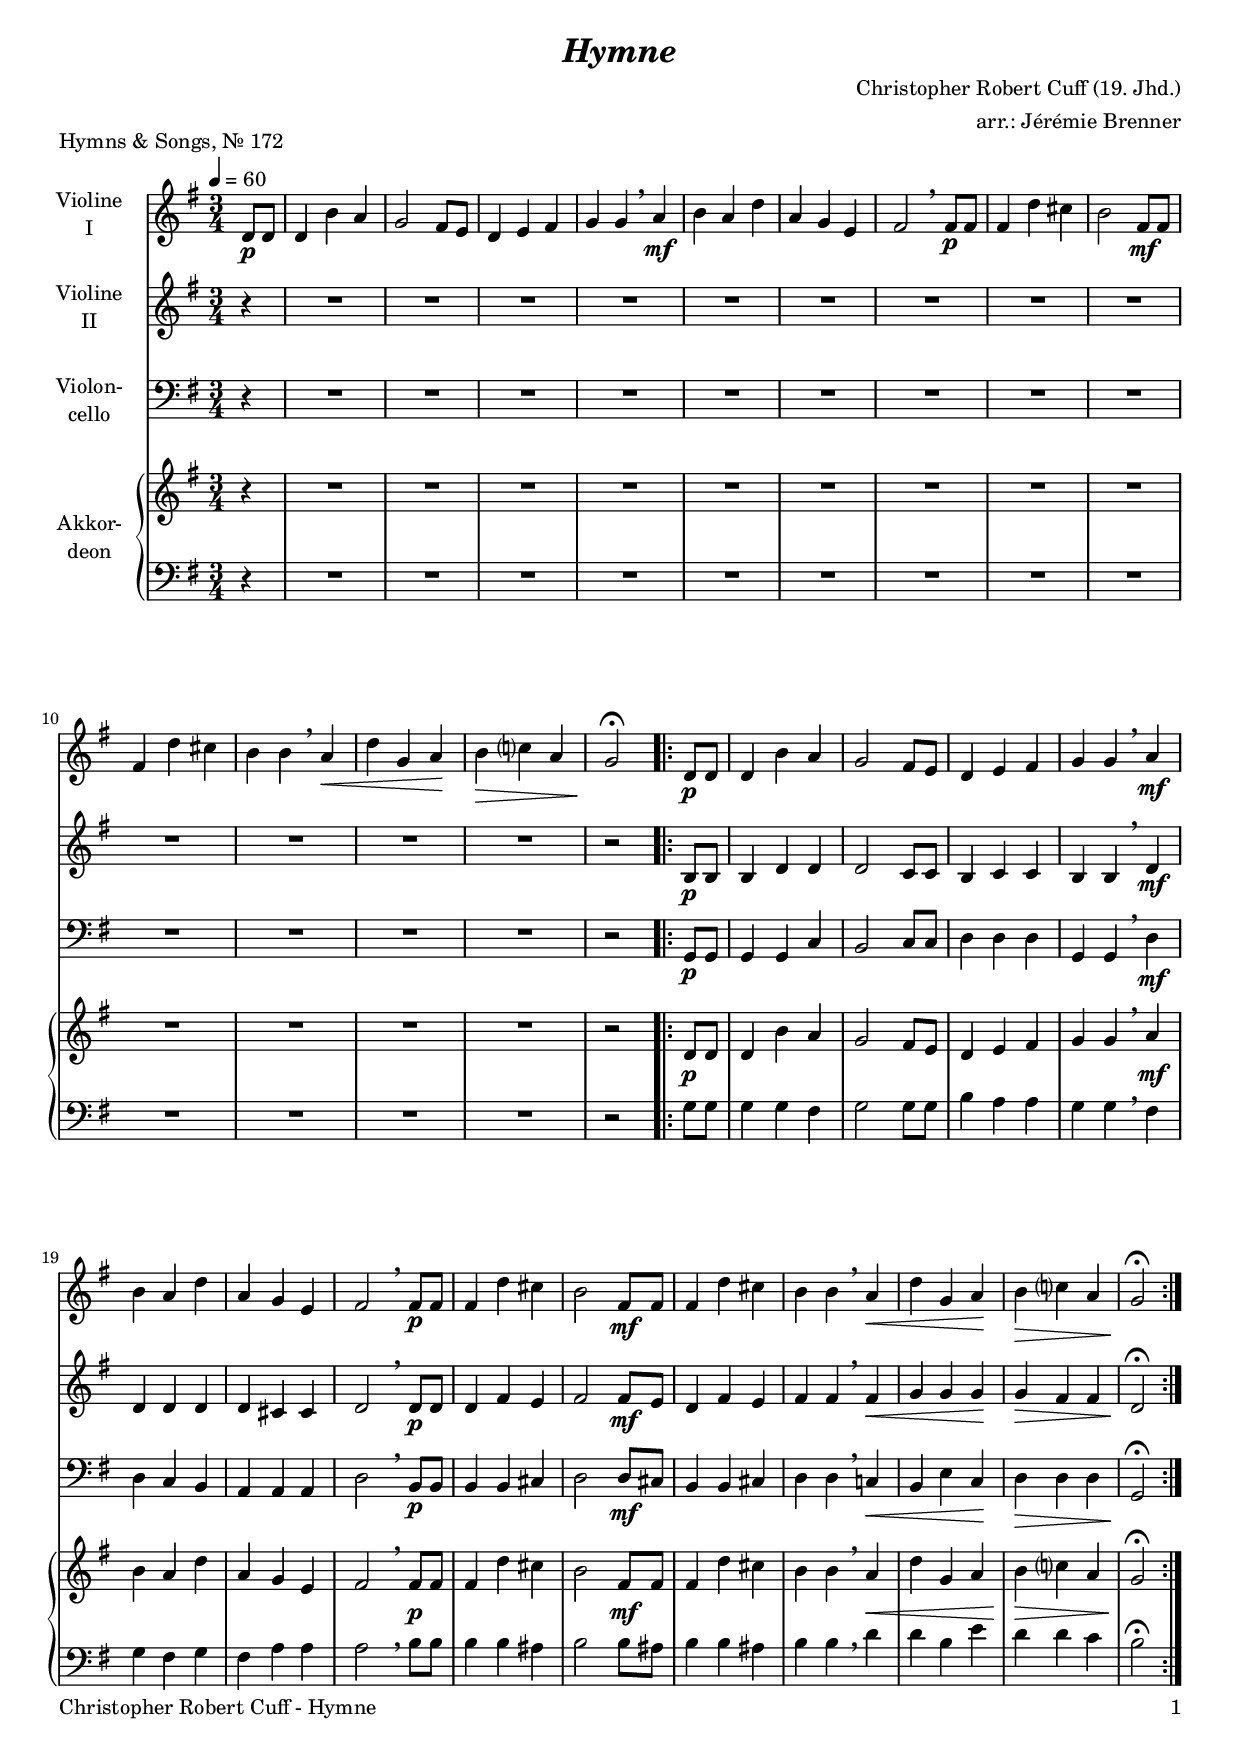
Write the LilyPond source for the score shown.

\version "2.24.1"
\include "deutsch.ly"

#(set-global-staff-size 18)

\header {
  title     = \markup \bold \italic "Hymne"
  composer  = "Christopher Robert Cuff (19. Jhd.)"
  arranger  = "arr.: Jérémie Brenner"
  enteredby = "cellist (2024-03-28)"
  piece     = "Hymns & Songs, Nr. 172"
}

voiceconsts = {
  \key g \major
  \time 3/4
  \clef "treble"
%  \numericTimeSignature
  \compressEmptyMeasures
%  Set default beaming for all staves
%  \set Timing.beamExceptions = #'()
%  \set Timing.baseMoment     = #(ly:make-moment 1 4)
%  \set Timing.beatStructure  = #'(1 1 1)
  \tempo 4=60
}

mivl = "violin"
mipz = "pizzicato strings"
mivc = "cello"
miac = "harmonica"

accl = \mark \markup \box \italic "accel."
arco = \markup \italic "arco"
pizz = \markup \italic "pizz."
rit  = \mark \markup \box \italic "rit."
tepr = \mark \markup \box \italic "Tempo primo"

va = \relative c' {
  \voiceconsts

  \partial 4 d8\p d
  d4 h' a
  g2 fis8 e
  d4 e fis
  g g \breathe a\mf
  h a d
  a g e
  fis2\breathe fis8\p fis

  fis4 d' cis
  h2 fis8\mf fis
  fis4 d' cis
  h h \breathe a\<
  d g, a\!
  h\> c? a
  g2\!\fermata
  
  \repeat volta 2 {
    d8\p d
    d4 h' a
    g2 fis8 e
    d4 e fis
    g g \breathe a\mf
    h a d
    a g e
    fis2\breathe fis8\p fis

    fis4 d' cis
    h2 fis8\mf fis
    fis4 d' cis
    h h \breathe a\<
    d g, a\!
    h\> c? a
    \partial 2 g2\fermata\!
  }
}

vb = \relative c' {
  \voiceconsts

  \partial 4 r4
  R2.*13
  r2
  \repeat volta 2 {
    h8\p h
    h4 d d
    d2 c8 c
    h4 c c
    h h \breathe d\mf
    d d d
    d cis cis
    d2 \breathe d8\p d

    d4 fis e
    fis2 fis8\mf e
    d4 fis e
    fis fis \breathe fis\<
    g g g\!
    g\> fis fis
    \partial 2 d2\fermata\!
  }
}

vc = \relative c {
  \voiceconsts
  \clef "bass"

  \partial 4 r4
  R2.*13
  r2
  \repeat volta 2 {
    g8\p g
    g4 g c
    h2 c8 c
    d4 d d
    g, g \breathe d'\mf
    d c h
    a a a
    d2 \breathe h8\p h

    h4 h cis
    d2 d8\mf cis
    h4 h cis
    d d \breathe c!\<
    h e c\!
    d\> d d
    \partial 2 g,2\fermata\!
  }
}

vd = \relative c' {
  \voiceconsts

  \partial 4 r4
  R2.*13
  r2
  \repeat volta 2 {
    d8 d
    d4 h' a
    g2 fis8 e
    d4 e fis
    g g \breathe a
    h a d
    a g e
    fis2\breathe fis8 fis

    fis4 d' cis
    h2 fis8 fis
    fis4 d' cis
    h h \breathe a
    d g, a
    h c? a
    \partial 2 g2\fermata
  }
}

ve = \relative c' {
  \voiceconsts
  \clef "bass"
  
  \partial 4 r4
  R2.*13
  r2
  \repeat volta 2 {
    g8 g
    g4 g fis
    g2 g8 g
    h4 a a
    g g \breathe fis
    g fis g
    fis a a
    a2 \breathe h8 h

    h4 h ais
    h2 h8 ais
    h4 h ais
    h h \breathe d
    d h e
    d d c
    \partial 2 h2\fermata
  }
}

vdy = {
  \partial 4 s4
  s2.*13
  s2 s4\p
  s2.*3
  s2 s4\mf
  s2.*2
  s2 s4\p
  s2.
  s2 s4\mf
  s2.
  s2 s1\<
  s2.\> s8\!
}


music = <<
  \new Staff {
    \set Staff.midiInstrument = \mivl
    \set Staff.instrumentName = \markup \center-column { "Violine" "I" }
    \transpose g g { \va }
  }

  \new Staff {
    \set Staff.midiInstrument = \mivl
    \set Staff.instrumentName = \markup \center-column { "Violine" "II" }
    \transpose g g { \vb }
  }

  \new Staff {
    \set Staff.midiInstrument = \mivc
    \set Staff.instrumentName = \markup \center-column { "Violon-" "cello" }
    \transpose g g { \vc }
  }

  \new PianoStaff <<
    \set PianoStaff.instrumentName = \markup \center-column { "Akkor-" "deon" }
    \set PianoStaff.midiInstrument = \miac
    \new Staff {
      \transpose g g { \vd }
    }

    \new Dynamics \vdy

    \new Staff {
      \transpose g g { \ve }
    }
  >>
>>
\book {
  \paper {
    print-page-number = ##t
    print-first-page-number = ##t
    ragged-last-bottom = ##f
    oddHeaderMarkup = \markup \null
    evenHeaderMarkup = \markup \null
    oddFooterMarkup = \markup {
      \fill-line {
        \if \should-print-page-number
        "Christopher Robert Cuff - Hymne" \fromproperty #'page:page-number-string
      }
    }
    evenFooterMarkup = \oddFooterMarkup
  } \score {
    \music
    \layout {}
  }

  \score {
    \unfoldRepeats \music

    \midi {
      \context {
        \Score
      }
    }
  }
}